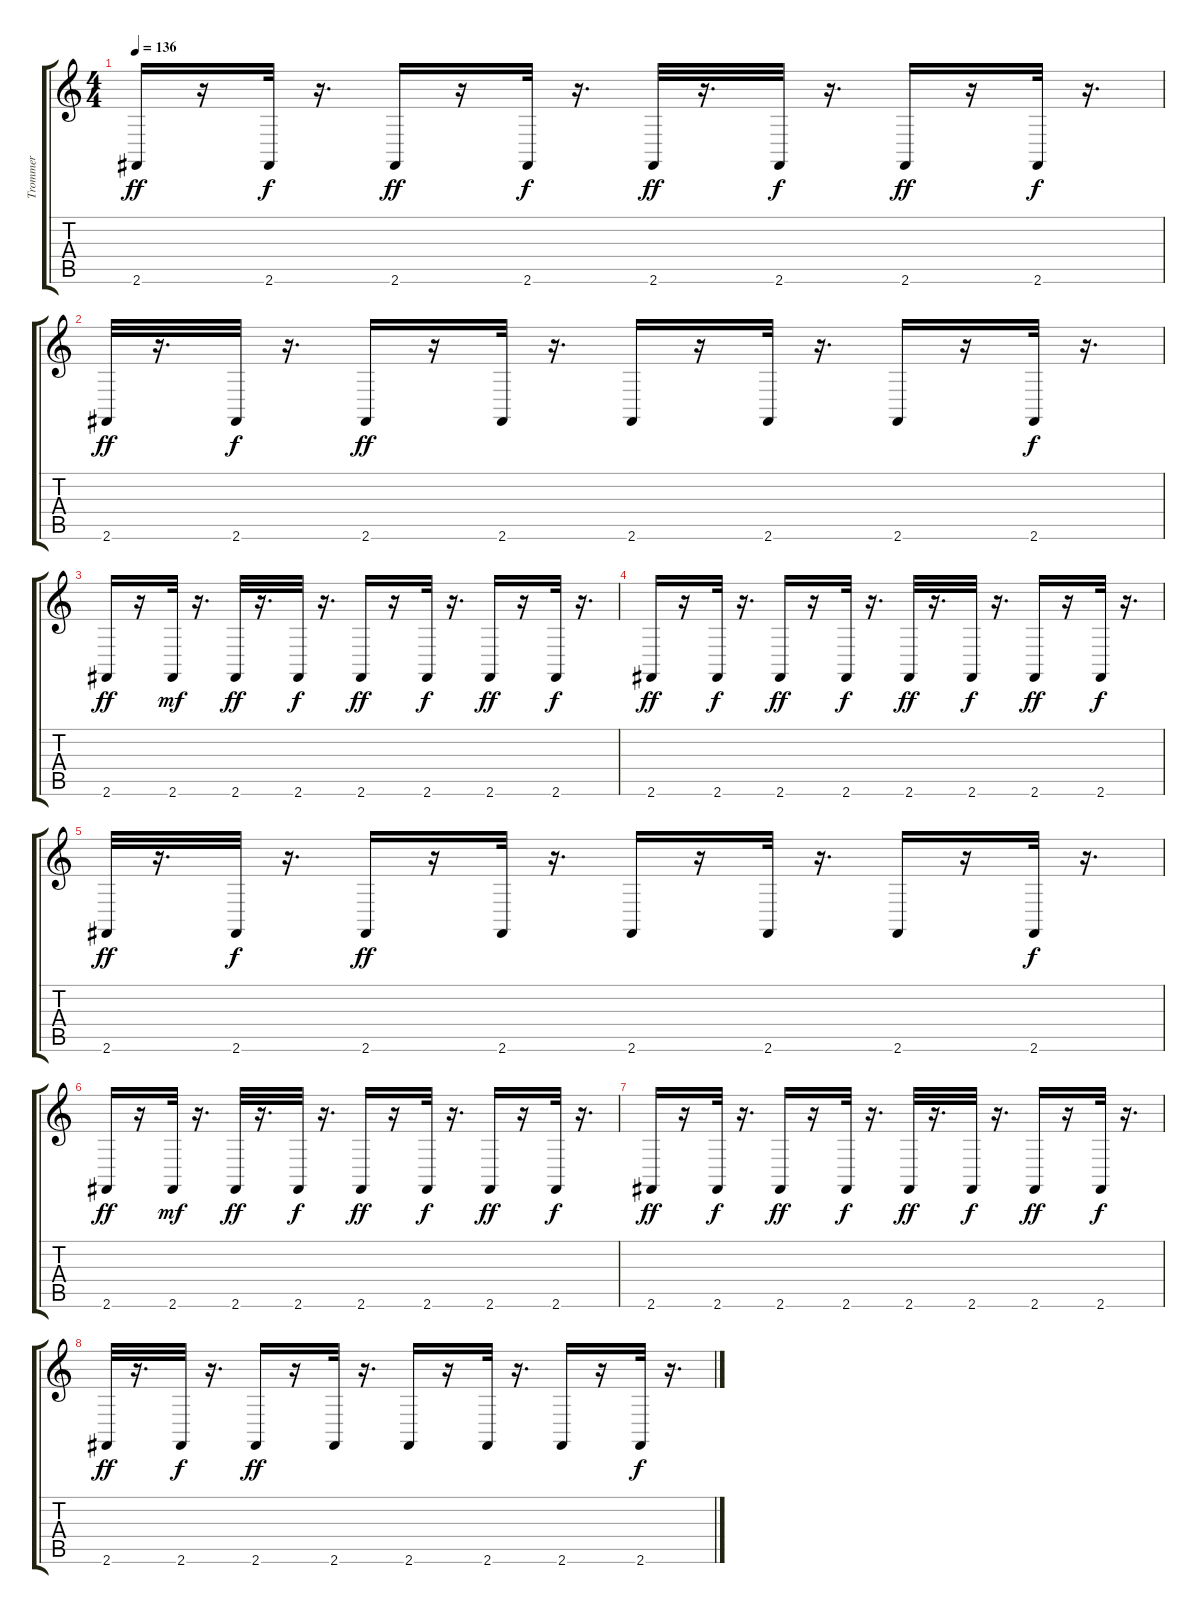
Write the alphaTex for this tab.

\track ("Trommer" "Trommer") {instrument acousticgrandpiano}
\staff {score tabs}
\tuning (E4 B3 G3 D3 A2 E2) {hide}
\ts (4 4)
\tempo 136
\clef g2
\ks c
2.6.16{dy ff} r.16 2.6.32{dy f} r.16{d} 2.6.16{dy ff} r.16 2.6.32{dy f} r.16{d} 2.6.32{dy ff} r.16{d} 2.6.32{dy f} r.16{d} 2.6.16{dy ff} r.16 2.6.32{dy f} r.16{d} |
2.6.32{dy ff} r.16{d} 2.6.32{dy f} r.16{d} 2.6.16{dy ff} r.16 2.6.32 r.16{d} 2.6.16 r.16 2.6.32 r.16{d} 2.6.16 r.16 2.6.32{dy f} r.16{d} |
2.6.16{dy ff} r.16 2.6.32{dy mf} r.16{d} 2.6.32{dy ff} r.16{d} 2.6.32{dy f} r.16{d} 2.6.16{dy ff} r.16 2.6.32{dy f} r.16{d} 2.6.16{dy ff} r.16 2.6.32{dy f} r.16{d} |
2.6.16{dy ff} r.16 2.6.32{dy f} r.16{d} 2.6.16{dy ff} r.16 2.6.32{dy f} r.16{d} 2.6.32{dy ff} r.16{d} 2.6.32{dy f} r.16{d} 2.6.16{dy ff} r.16 2.6.32{dy f} r.16{d} |
2.6.32{dy ff} r.16{d} 2.6.32{dy f} r.16{d} 2.6.16{dy ff} r.16 2.6.32 r.16{d} 2.6.16 r.16 2.6.32 r.16{d} 2.6.16 r.16 2.6.32{dy f} r.16{d} |
2.6.16{dy ff} r.16 2.6.32{dy mf} r.16{d} 2.6.32{dy ff} r.16{d} 2.6.32{dy f} r.16{d} 2.6.16{dy ff} r.16 2.6.32{dy f} r.16{d} 2.6.16{dy ff} r.16 2.6.32{dy f} r.16{d} |
2.6.16{dy ff} r.16 2.6.32{dy f} r.16{d} 2.6.16{dy ff} r.16 2.6.32{dy f} r.16{d} 2.6.32{dy ff} r.16{d} 2.6.32{dy f} r.16{d} 2.6.16{dy ff} r.16 2.6.32{dy f} r.16{d} |
2.6.32{dy ff} r.16{d} 2.6.32{dy f} r.16{d} 2.6.16{dy ff} r.16 2.6.32 r.16{d} 2.6.16 r.16 2.6.32 r.16{d} 2.6.16 r.16 2.6.32{dy f} r.16{d}
